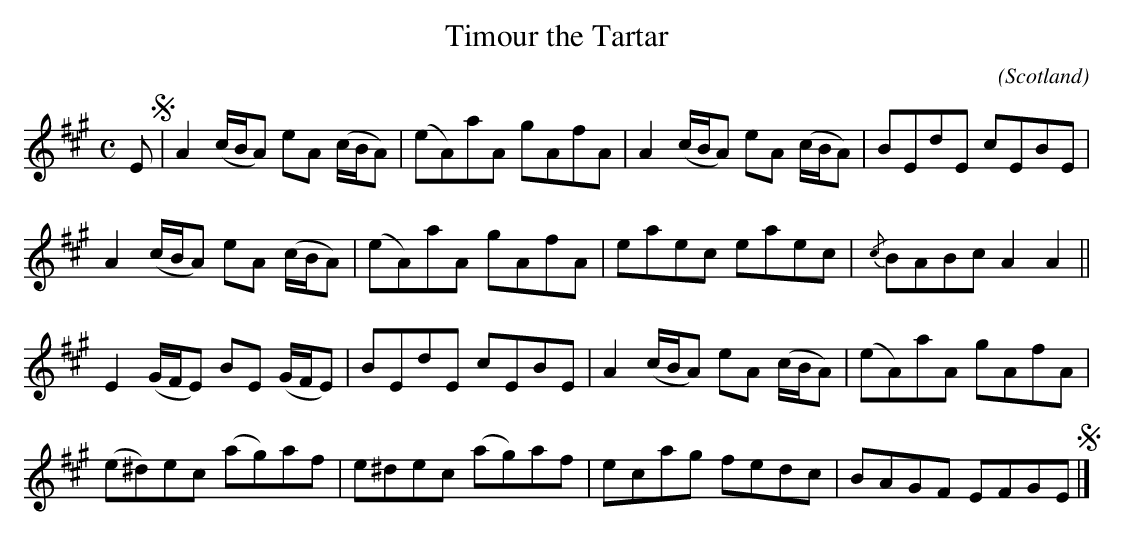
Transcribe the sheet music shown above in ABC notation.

X:1
T:Timour the Tartar
C:
O:Scotland
M:C
L:1/8
K:A
E !segno!| A2 (c/2B/2A) eA (c/2B/2A) | (eA)aA gAfA | A2 (c/2B/2A) eA (c/2B/2A) | BEdE cEBE |
A2 (c/2B/2A) eA (c/2B/2A) | (eA)aA gAfA | eaec eaec | {/c}BABc A2 A2 ||
E2 (G/2F/2E) BE (G/2F/2E) | BEdE cEBE | A2 (c/2B/2A) eA (c/2B/2A) | (eA)aA gAfA |
(e^d)ec (ag)af | e^dec (ag)af | ecag fedc | BAGF EFGE !segno!|]
